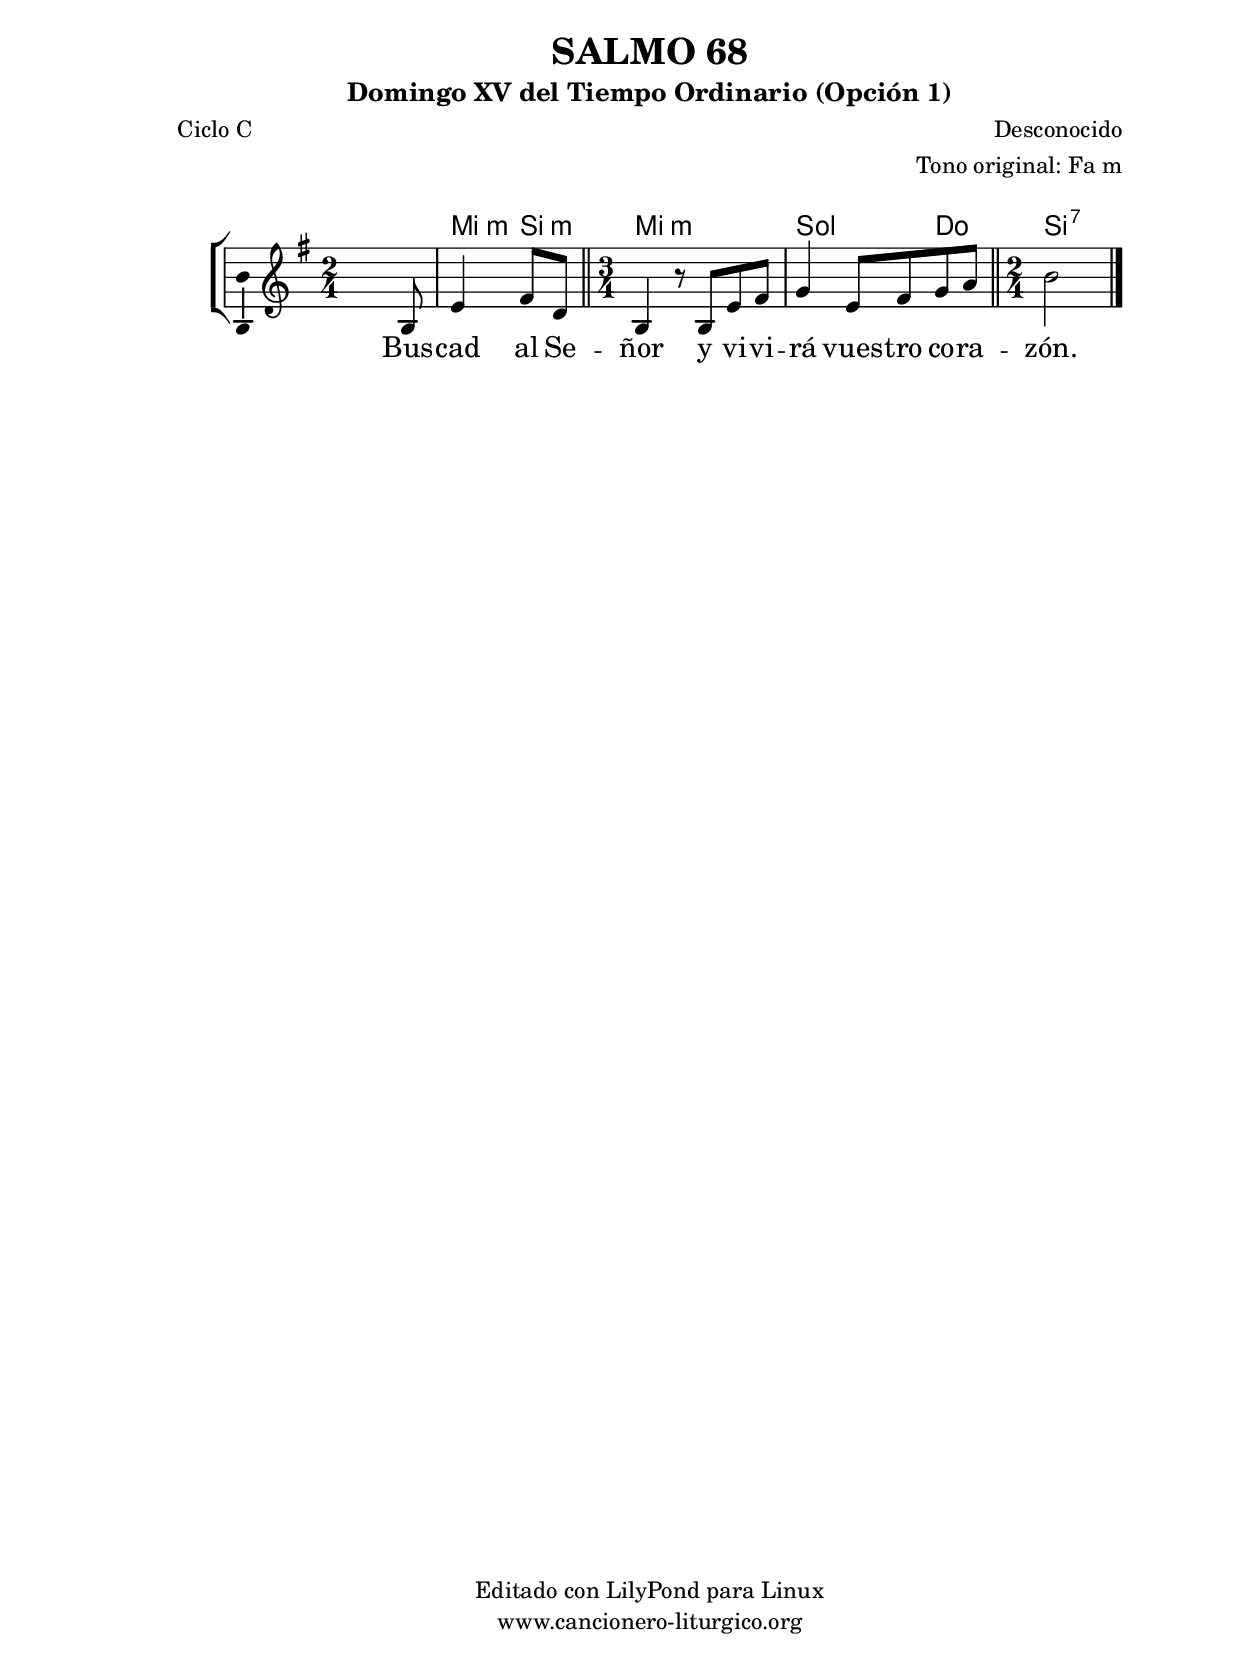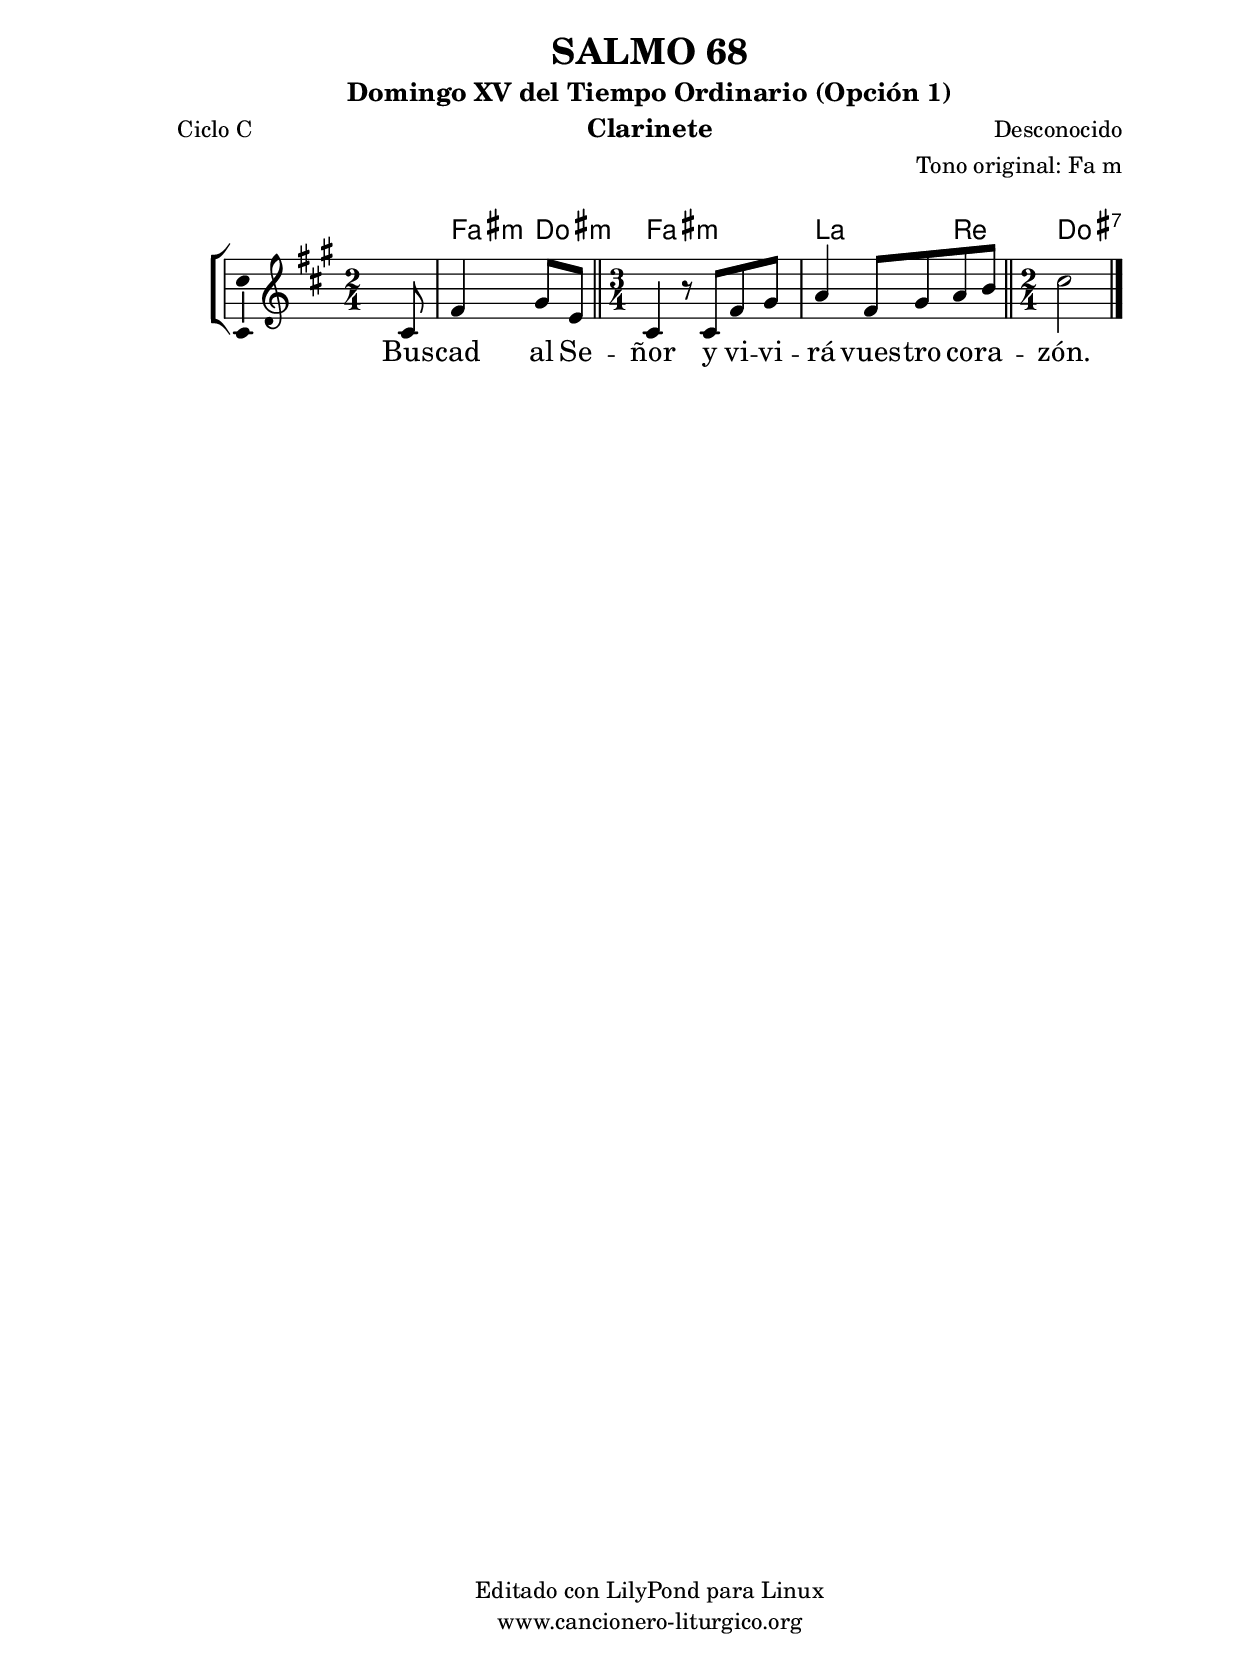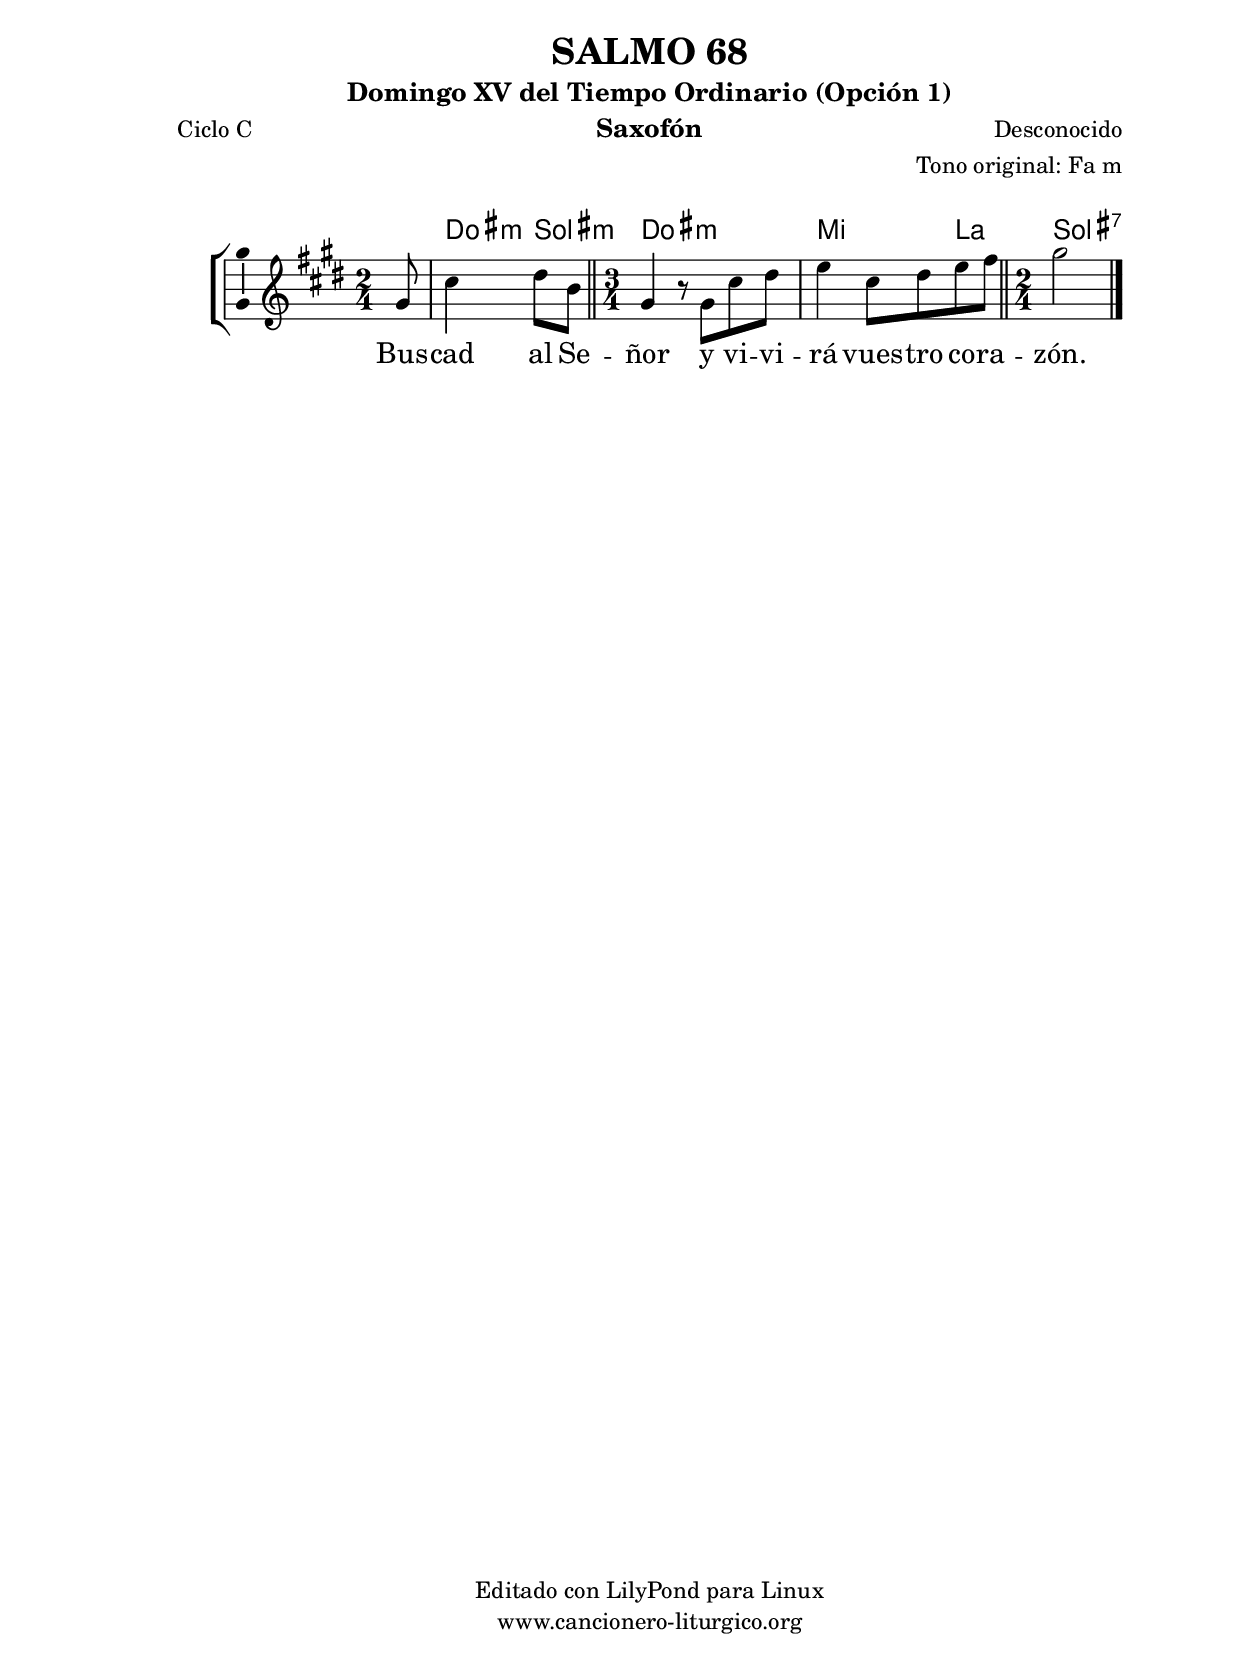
%
%para convertir .midi en .wav:
%timidity filename.midi -Ow -o finename.wav
%
%
%Para convertir de .wav a .mp3:
%lame -h -m j filename.wav
%
%
%para escuchar el midi:
%timidity nombrefichero.midi
%


%versión de lilypond para la que se ha escrito esta partitura:
\version "2.16.0"

	%Tamaño papel
	#(set-default-paper-size "a4")
	%Tamaño partitura
	#(set-global-staff-size 20)
	%No responde al pulsar sobre una nota
	#(ly:set-option 'point-and-click #f)

%parámetros del encabezamiento:
\header {
	title = "SALMO 68"
	subtitle = "Domingo XV del Tiempo Ordinario (Opción 1)"
	composer = "Desconocido"
	poet = "Ciclo C"
	meter = ""
	arranger = "Tono original: Fa m"
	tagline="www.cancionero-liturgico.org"
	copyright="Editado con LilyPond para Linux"
	}

%parámetros asociados al papel:
\paper  {
	oddHeaderMarkup = \markup {\fill-line { \on-the-fly #not-first-page \fromproperty #'header:title \on-the-fly #not-first-page \fromproperty #'header:composer }}
	evenHeaderMarkup = \markup {\fill-line { \fromproperty #'header:composer \fromproperty #'header:title }}
	#(set-paper-size "a4")
	print-page-number = ##f
	first-page-number = 1
	print-first-page-number = ##f
%	head-separation = 3.0 \cm
	top-margin = 2.0 \cm
	bottom-margin = 0.5\cm
%%%	bottom-margin = -1.0\cm
	left-margin = 3.0 \cm
	line-width = 16.0 \cm 
	indent = 8\mm
	interscoreline = 2.\mm
	between-system-space = 15\mm
%	para que las partituras no llenen la hoja:
	ragged-bottom = ##t
%	idem para la última hoja:
	ragged-last-bottom = ##f
%	para que las partituras llenen el ancho del papel:
	ragged-last = ##f
	after-title-space = 2.5 \cm
%page-count=1
system-count=1

	%Flexible Vertical Spacing
%	markup-markup-spacing =
%	#'((basic-distance . 15) (minimum-distance . 15) (padding . 3))
	markup-system-spacing =
	#'((basic-distance . 15) (minimum-distance . 15) (padding . 3))
	system-system-spacing =
	#'((basic-distance . 15) (minimum-distance . 15) (padding . 3))
	score-system-spacing =
	#'((basic-distance . 15) (minimum-distance . 15) (padding . 5))
%	top-system-spacing = % header
%	#'((basic-distance . 8) (minimum-distance . 0) (padding . 3))
%	top-markup-spacing =
%	#'((basic-distance . 20) (minimum-distance . 20) (padding . 3))
	last-bottom-spacing = % footer
	#'((basic-distance . 5) (minimum-distance . 5) (padding . 3))
%	score-markup-spacing =
%	#'((basic-distance . 16) (minimum-distance . 13) (padding . 3))

	}


%parámetros que afectan a toda la partitura:
global =  {
	%clave de sol (G):
	\clef G
	%armadura:
	\transpose f e
	\key f \minor
	\tempo 4=80
	\set Score.tempoHideNote = ##t
	}


acordes = {
	\italianChords
	\chordmode {
	\transpose f e
{

s2
f4:m c:m f:m s f:m aes s des c:7

	}
	}
}

melodia = 
	\transpose f e
{
	\relative c'{

\time 2/4
s4 s8 c8
f4 g8 ees

\bar "||"
\time 3/4
c4 r8 c8 f g
aes4 f8 g aes bes

\bar "||"
\time 2/4
c2

	\bar "|."
	}
	}


texto = \lyricmode {
Bus -- cad al Se -- ñor
y vi -- vi -- rá vues -- tro co -- ra -- zón.
	}


acordesStaff = \context ChordNames = acordesStaff <<
	\set chordChanges = ##t
	\acordes
	>>


vozStaff = \context Voice = vozStaff
\with {\consists "Ambitus_engraver"}
<<
%	\set Staff.instrumentName = ""
%	\set Staff.shortInstrumentName = ""
%	\set Staff.midiInstrument = #"clarinet"
%	\set Staff.midiInstrument = #"cello"
%	\set Staff.midiInstrument = #"flute"
	\set Staff.midiInstrument = #"electric guitar (jazz)"
%	\set Staff.midiInstrument = #"english horn"
%	\set Staff.midiInstrument = #"violin"
%	\set Staff.midiInstrument = #"glockenspiel"
	\set Staff.midiMinimumVolume = #0.7
	\set Staff.midiMaximumVolume = #0.9
	\global
	\melodia
	>>


textoStaff = \context Lyrics = textoStaff <<
	\lyricsto vozStaff \texto
	>>

\book {
	\score {
		\context ChoirStaff {
			\override StaffGroup.SystemStartBracket #'collapse-height = #1
			\override Score.SystemStartBar #'collapse-height = #1
			<<
			\acordesStaff
			\vozStaff
			\textoStaff
			>>
			}
		\layout {
	    		\context {
				\Lyrics
				\override LyricText #'font-size = #2
				}
	   		 \context {
				\Score
				%fontSize = #3
				\override StaffSymbol #'staff-space = #(magstep +3)
				%\override Beam #'thickness = #0.55
				%\override SpacingSpanner #'spacing-increment = #1.0
				%\override Slur #'height-limit = #1.5
				}
			}
		}
	\score {
		\unfoldRepeats
		\context ChoirStaff {
			<<
			\acordesStaff
			\vozStaff
			>>
			}
		\midi {
	  		\context {
	  			\Score
				tempoWholesPerMinute = #(ly:make-moment 70 4)
				}
			}
		}
	}

%Partitura para clarinete
#(define output-suffix "C")
\book {
	\header{
		instrument = "Clarinete"
		}
	\score {
		\context ChoirStaff {
			\override StaffGroup.SystemStartBracket #'collapse-height = #1
			\override Score.SystemStartBar #'collapse-height = #1
\transpose c d
			<<
			\acordesStaff
			\vozStaff
			\textoStaff
			>>
			}
		\layout {
	    		\context {
				\Lyrics
				\override LyricText #'font-size = #2
				}
	   		 \context {
				\Score
				%fontSize = #3
				\override StaffSymbol #'staff-space = #(magstep +3)
				%\override Beam #'thickness = #0.55
				%\override SpacingSpanner #'spacing-increment = #1.0
				%\override Slur #'height-limit = #1.5
				}
			}
		}
	}

%Partitura para saxofón
#(define output-suffix "S")
\book {
	\header{
		instrument = "Saxofón"
		}
	\score {
		\context ChoirStaff {
			\override StaffGroup.SystemStartBracket #'collapse-height = #1
			\override Score.SystemStartBar #'collapse-height = #1
\transpose c a
			<<
			\acordesStaff
			\vozStaff
			\textoStaff
			>>
			}
		\layout {
	    		\context {
				\Lyrics
				\override LyricText #'font-size = #2
				}
	   		 \context {
				\Score
				%fontSize = #3
				\override StaffSymbol #'staff-space = #(magstep +3)
				%\override Beam #'thickness = #0.55
				%\override SpacingSpanner #'spacing-increment = #1.0
				%\override Slur #'height-limit = #1.5
				}
			}
		}
	}

